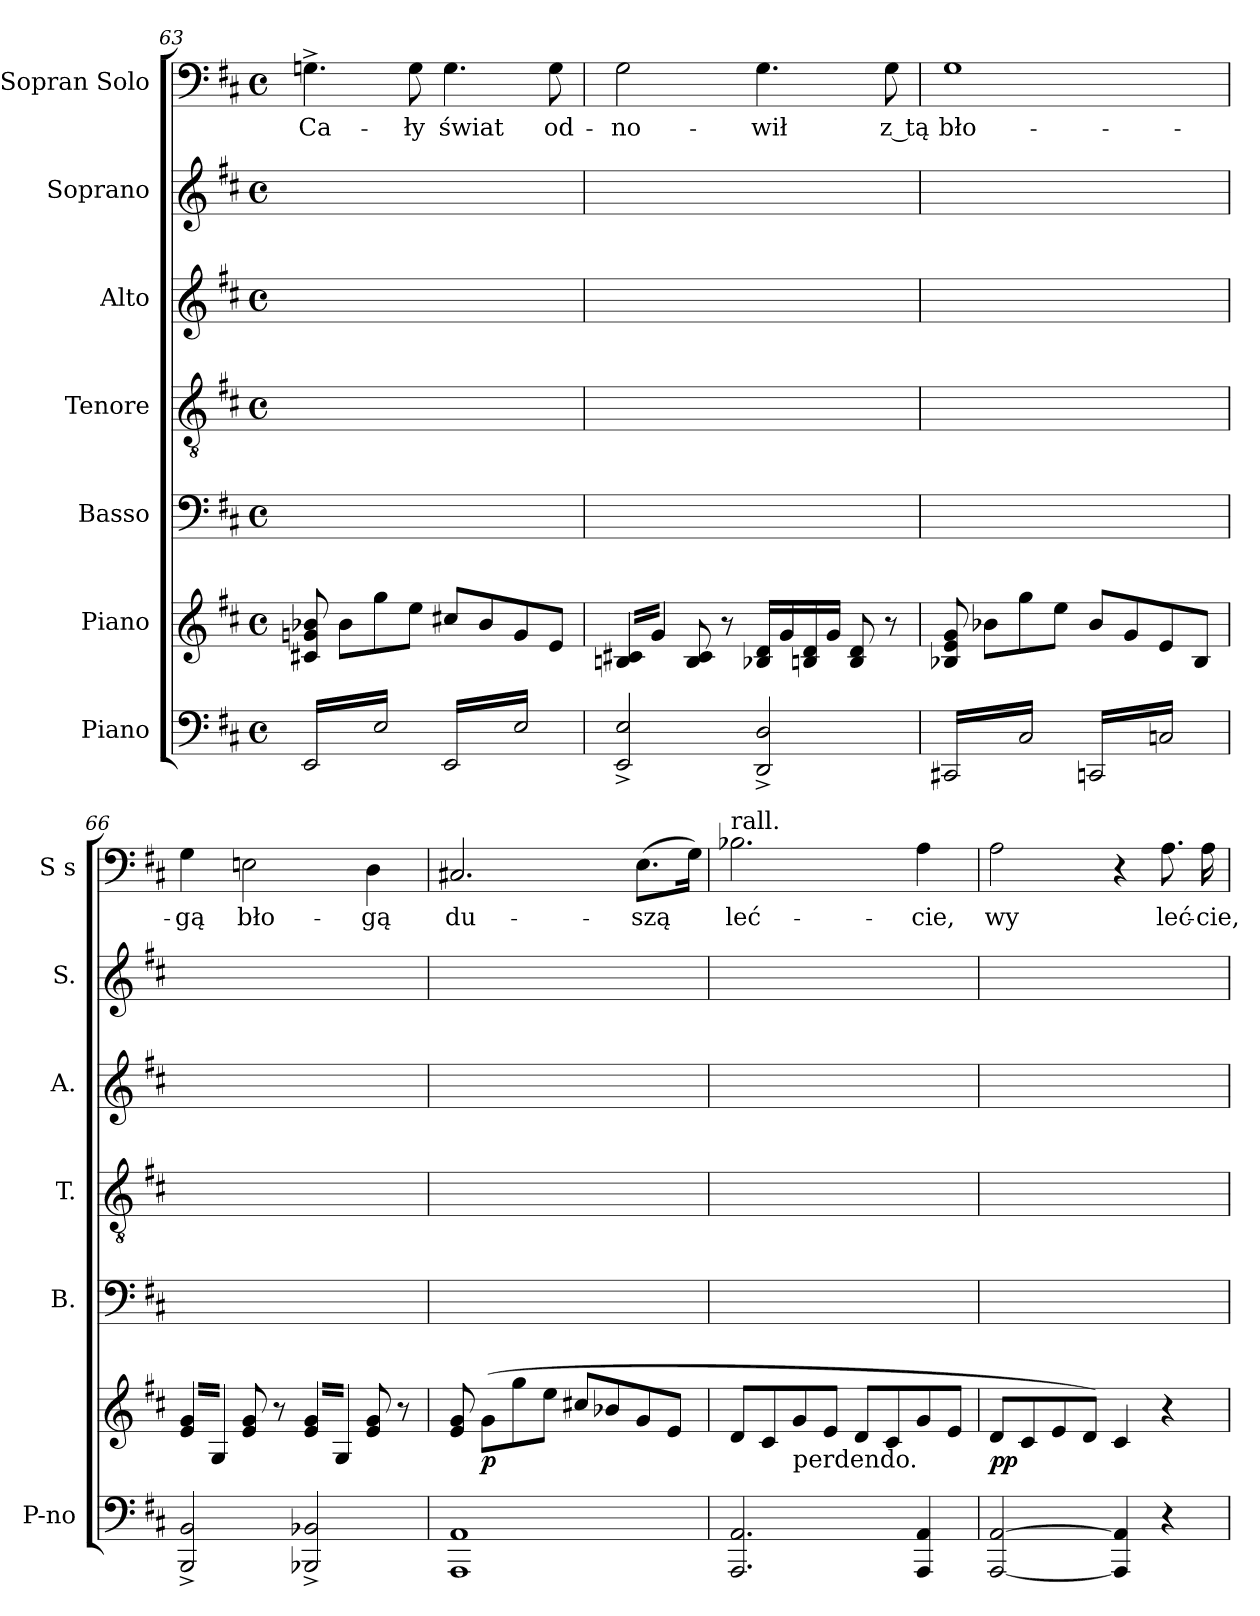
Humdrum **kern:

**kern	**kern	**dynam	**kern	**kern	**kern	**kern	**kern	**text
*part7	*part6	*part6	*part5	*part4	*part3	*part2	*part1	*part1
*staff7	*staff6	*staff6	*staff5	*staff4	*staff3	*staff2	*staff1	*staff1
*I"Piano	*I"Piano	*	*I"Basso	*I"Tenore	*I"Alto	*I"Soprano	*I"Sopran Solo	*
*I'P-no	*	*	*I'B.	*I'T.	*I'A.	*I'S.	*I'S s	*
*clefF4	*clefG2	*	*clefF4	*clefGv2	*clefG2	*clefG2	*clefF4	*
*k[f#c#]	*k[f#c#]	*	*k[f#c#]	*k[f#c#]	*k[f#c#]	*k[f#c#]	*k[f#c#]	*
*D:	*D:	*	*D:	*D:	*D:	*D:	*D:	*
*M4/4	*M4/4	*	*M4/4	*M4/4	*M4/4	*M4/4	*M4/4	*
*met(c)	*met(c)	*	*met(c)	*met(c)	*met(c)	*met(c)	*met(c)	*
=63	=63	=63	=63	=63	=63	=63	=63	=63
*tremolo	*	*	*	*	*	*	*	*
16EE/LL	8c#X/ 8gn/ 8b-X/	.	1ryy	1ryy	1ryy	1ryy	4.Gn^\	Ca-
16E/	.	.	.	.	.	.	.	.
16EE/	8b-\L	.	.	.	.	.	.	.
16E/	.	.	.	.	.	.	.	.
16EE/	8gg\	.	.	.	.	.	.	.
16E/	.	.	.	.	.	.	.	.
16EE/	8ee\J	.	.	.	.	.	8G\	-ły
16E/JJ	.	.	.	.	.	.	.	.
16EE/LL	8cc#X/L	.	.	.	.	.	4.G\	świat
16E/	.	.	.	.	.	.	.	.
16EE/	8b-/	.	.	.	.	.	.	.
16E/	.	.	.	.	.	.	.	.
16EE/	8g/	.	.	.	.	.	.	.
16E/	.	.	.	.	.	.	.	.
16EE/	8e/J	.	.	.	.	.	8G\	od-
16E/JJ	.	.	.	.	.	.	.	.
*Xtremolo	*	*	*	*	*	*	*	*
=64	=64	=64	=64	=64	=64	=64	=64	=64
*	*tremolo	*	*	*	*	*	*	*
2EE^/ 2E^/	16Bn/ 16c#X/LL	.	1ryy	1ryy	1ryy	1ryy	2G\	-no-
.	16g/	.	.	.	.	.	.	.
.	16Bn/ 16c#X/	.	.	.	.	.	.	.
.	16g/JJ	.	.	.	.	.	.	.
*	*Xtremolo	*	*	*	*	*	*	*
.	8B/ 8c#/	.	.	.	.	.	.	.
.	.	.	.	.	.	.	.	.
.	8r	.	.	.	.	.	.	.
2DD^/ 2D^/	16B-X/ 16d/LL	.	.	.	.	.	4.G\	-wił
.	16g/	.	.	.	.	.	.	.
.	16Bn/ 16d/	.	.	.	.	.	.	.
.	16g/JJ	.	.	.	.	.	.	.
.	8B/ 8d/	.	.	.	.	.	.	.
.	8r	.	.	.	.	.	8G\	z tą
=65	=65	=65	=65	=65	=65	=65	=65	=65
*tremolo	*	*	*	*	*	*	*	*
16CC#X/LL	8B-X/ 8e/ 8g/	.	1ryy	1ryy	1ryy	1ryy	1G	bło-
16C#/	.	.	.	.	.	.	.	.
16CC#X/	8b-X\L	.	.	.	.	.	.	.
16C#/	.	.	.	.	.	.	.	.
16CC#X/	8gg\	.	.	.	.	.	.	.
16C#/	.	.	.	.	.	.	.	.
16CC#X/	8ee\J	.	.	.	.	.	.	.
16C#/JJ	.	.	.	.	.	.	.	.
16CCn/LL	8b-/L	.	.	.	.	.	.	.
16C/	.	.	.	.	.	.	.	.
16CCn/	8g/	.	.	.	.	.	.	.
16C/	.	.	.	.	.	.	.	.
16CCn/	8e/	.	.	.	.	.	.	.
16C/	.	.	.	.	.	.	.	.
16CCn/	8B-/J	.	.	.	.	.	.	.
16C/JJ	.	.	.	.	.	.	.	.
*Xtremolo	*	*	*	*	*	*	*	*
=66	=66	=66	=66	=66	=66	=66	=66	=66
*	*tremolo	*	*	*	*	*	*	*
2BBB^/ 2BB^/	16e/ 16g/LL	.	1ryy	1ryy	1ryy	1ryy	4G\	-gą
.	16G/	.	.	.	.	.	.	.
.	16e/ 16g/	.	.	.	.	.	.	.
.	16G/JJ	.	.	.	.	.	.	.
*	*Xtremolo	*	*	*	*	*	*	*
.	8e/ 8g/	.	.	.	.	.	2En\	bło-
.	.	.	.	.	.	.	.	.
.	8r	.	.	.	.	.	.	.
*	*tremolo	*	*	*	*	*	*	*
2BBB-X^/ 2BB-X^/	16e/ 16g/LL	.	.	.	.	.	.	.
.	16G/	.	.	.	.	.	.	.
.	16e/ 16g/	.	.	.	.	.	.	.
.	16G/JJ	.	.	.	.	.	.	.
*	*Xtremolo	*	*	*	*	*	*	*
.	8e/ 8g/	.	.	.	.	.	4D\	-gą
.	.	.	.	.	.	.	.	.
.	8r	.	.	.	.	.	.	.
=67	=67	=67	=67	=67	=67	=67	=67	=67
1AAA 1AA	8e/ 8g/	.	1ryy	1ryy	1ryy	1ryy	2.C#X/	du-
.	(8g\L	p	.	.	.	.	.	.
.	8gg\	.	.	.	.	.	.	.
.	8ee\J	.	.	.	.	.	.	.
.	8cc#X/L	.	.	.	.	.	.	.
.	8b-X/	.	.	.	.	.	.	.
.	8g/	.	.	.	.	.	(8.E\L	-szą
.	8e/J	.	.	.	.	.	.	.
.	.	.	.	.	.	.	16G\Jk)	.
=68	=68	=68	=68	=68	=68	=68	=68	=68
!	!	!	!	!	!	!	!LO:TX:a:t=rall.	!
2.AAA/ 2.AA/	8d/L	.	1ryy	1ryy	1ryy	1ryy	2.B-X\	leć-
.	8c#/	.	.	.	.	.	.	.
!	!LO:TX:b:t=perdendo.	!	!	!	!	!	!	!
.	8g/	.	.	.	.	.	.	.
.	8e/J	.	.	.	.	.	.	.
.	8d/L	.	.	.	.	.	.	.
.	8c#/	.	.	.	.	.	.	.
4AAA/ 4AA/	8g/	.	.	.	.	.	4A\	-cie,
.	8e/J	.	.	.	.	.	.	.
=69	=69	=69	=69	=69	=69	=69	=69	=69
[2AAA/ [2AA/	8d/L	pp	1ryy	1ryy	1ryy	1ryy	2A\	wy
.	8c#/	.	.	.	.	.	.	.
.	8e/	.	.	.	.	.	.	.
.	8d/J)	.	.	.	.	.	.	.
4AAA]/ 4AA]/	4c#/	.	.	.	.	.	4r	.
4r	4r	.	.	.	.	.	8.A\	leć-
.	.	.	.	.	.	.	16A\	-cie,
=	=	=	=	=	=	=	=	=
*-	*-	*-	*-	*-	*-	*-	*-	*-
